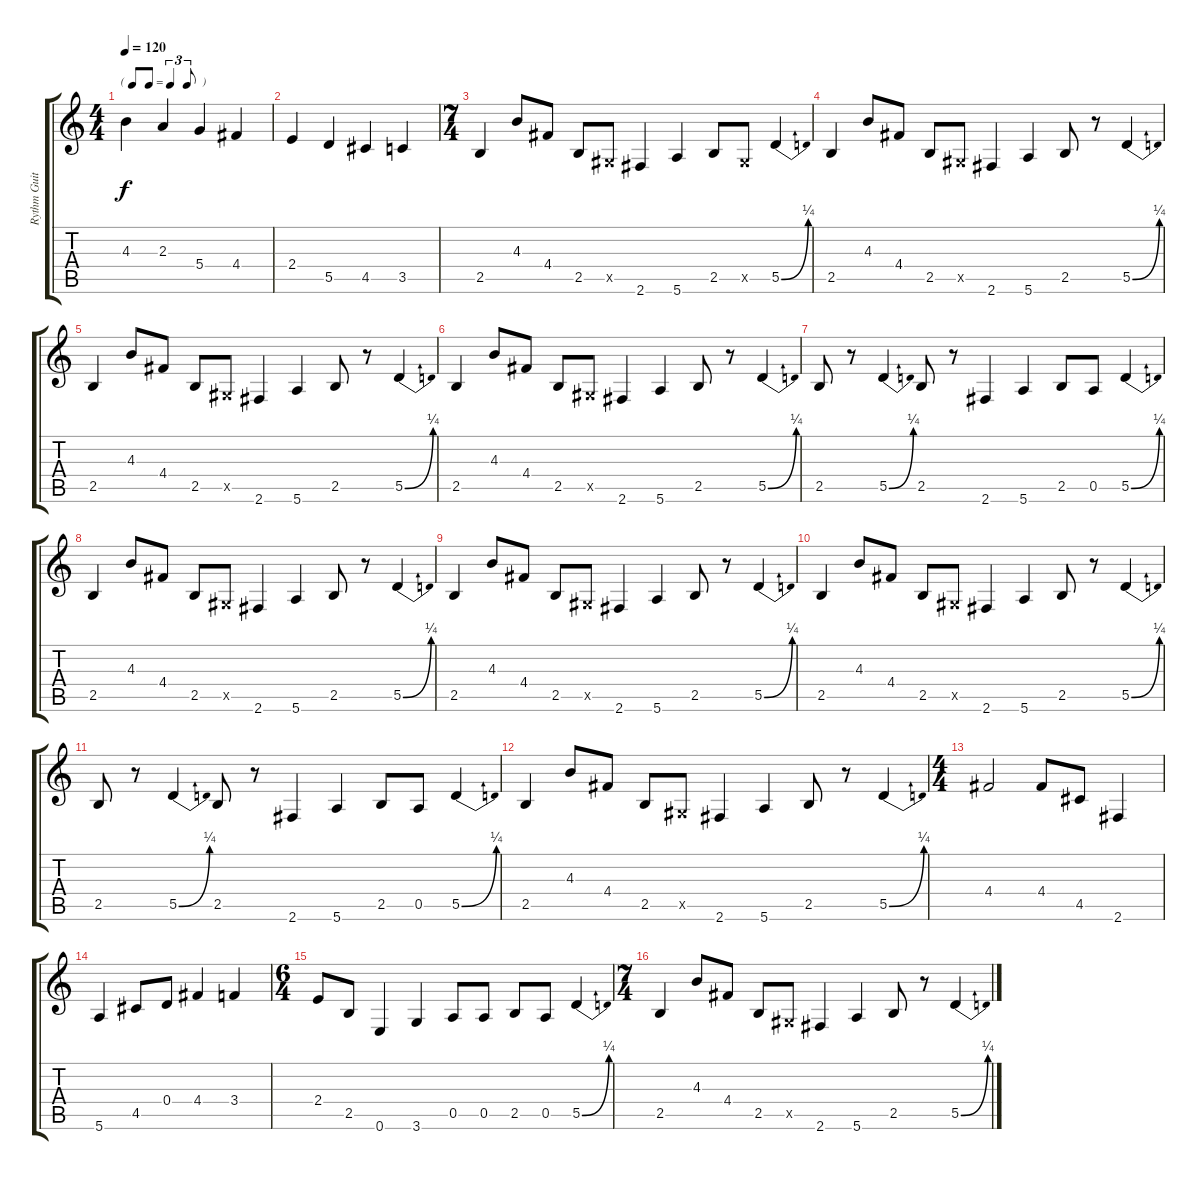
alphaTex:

\track ("Rythm Guitar (Gilmour)" "Rythm Guit") {instrument electricguitarclean}
\staff {score tabs}
\tuning (E4 B3 G3 D3 A2 E2) {hide}
\ts (4 4)
\tf triplet8th
\tempo 120
\clef g2
\ks c
4.3.4{dy f} 2.3.4 5.4.4 4.4.4 |
2.4.4 5.5.4 4.5.4 3.5.4 |
\ts (7 4)
2.5.4 4.3.8 4.4.8 2.5.8 -1.5{x}.8 2.6.4 5.6.4 2.5.8 -1.5{x}.8 5.5{be (bend 0 0 60 1)}.4 |
2.5.4 4.3.8 4.4.8 2.5.8 -1.5{x}.8 2.6.4 5.6.4 2.5.8 r.8 5.5{be (bend 0 0 60 1)}.4 |
2.5.4 4.3.8 4.4.8 2.5.8 -1.5{x}.8 2.6.4 5.6.4 2.5.8 r.8 5.5{be (bend 0 0 60 1)}.4 |
2.5.4 4.3.8 4.4.8 2.5.8 -1.5{x}.8 2.6.4 5.6.4 2.5.8 r.8 5.5{be (bend 0 0 60 1)}.4 |
2.5.8 r.8 5.5{be (bend 0 0 60 1)}.4 2.5.8 r.8 2.6.4 5.6.4 2.5.8 0.5.8 5.5{be (bend 0 0 60 1)}.4 |
2.5.4 4.3.8 4.4.8 2.5.8 -1.5{x}.8 2.6.4 5.6.4 2.5.8 r.8 5.5{be (bend 0 0 60 1)}.4 |
2.5.4 4.3.8 4.4.8 2.5.8 -1.5{x}.8 2.6.4 5.6.4 2.5.8 r.8 5.5{be (bend 0 0 60 1)}.4 |
2.5.4 4.3.8 4.4.8 2.5.8 -1.5{x}.8 2.6.4 5.6.4 2.5.8 r.8 5.5{be (bend 0 0 60 1)}.4 |
2.5.8 r.8 5.5{be (bend 0 0 60 1)}.4 2.5.8 r.8 2.6.4 5.6.4 2.5.8 0.5.8 5.5{be (bend 0 0 60 1)}.4 |
2.5.4 4.3.8 4.4.8 2.5.8 -1.5{x}.8 2.6.4 5.6.4 2.5.8 r.8 5.5{be (bend 0 0 60 1)}.4 |
\ts (4 4)
4.4.2 4.4.8 4.5.8 2.6.4 |
5.6.4 4.5.8 0.4.8 4.4.4 3.4.4 |
\ts (6 4)
2.4.8 2.5.8 0.6.4 3.6.4 0.5.8 0.5.8 2.5.8 0.5.8 5.5{be (bend 0 0 60 1)}.4 |
\ts (7 4)
2.5.4 4.3.8 4.4.8 2.5.8 -1.5{x}.8 2.6.4 5.6.4 2.5.8 r.8 5.5{be (bend 0 0 60 1)}.4
